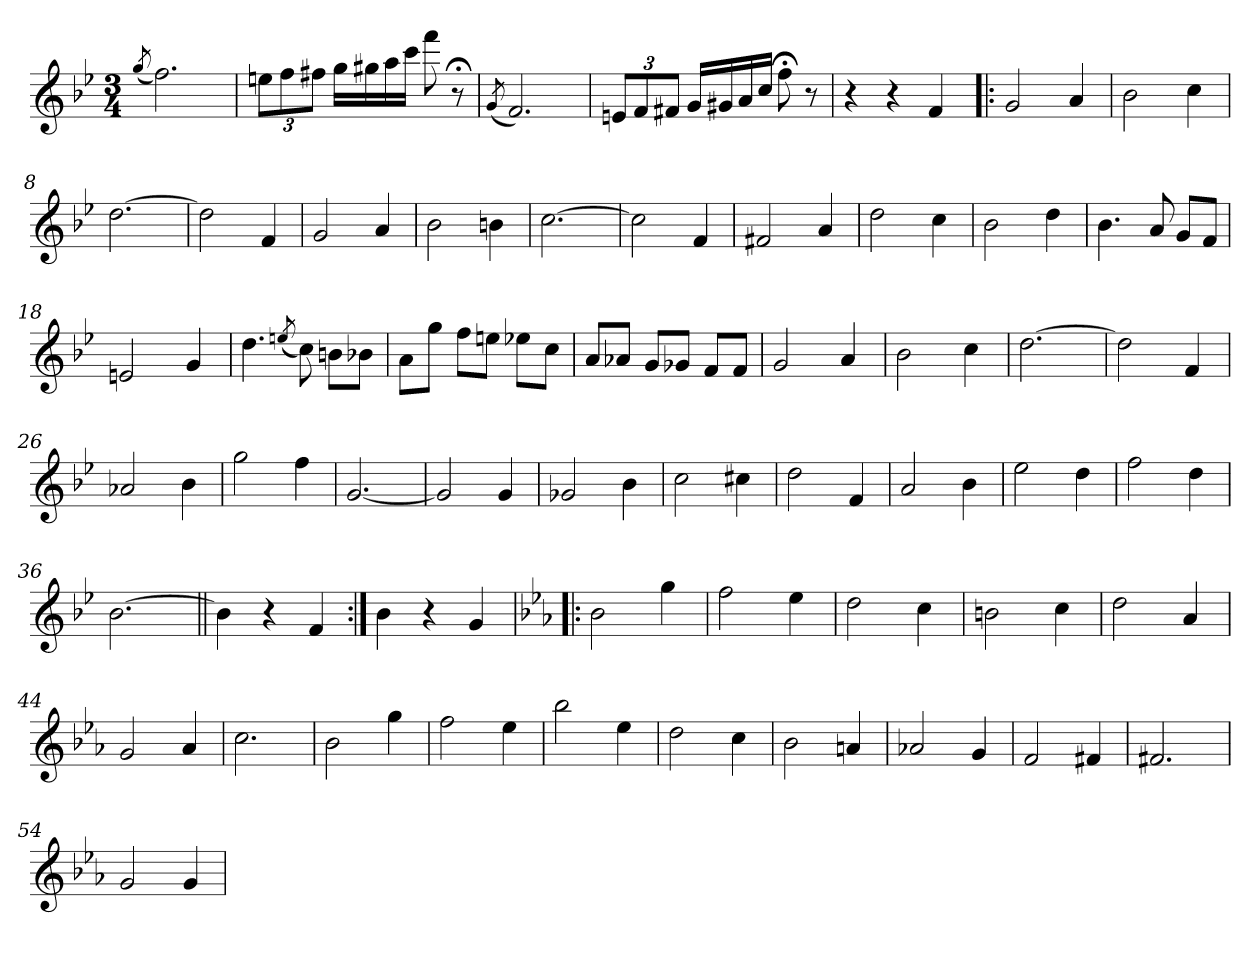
**kern
*part1
*staff1
*clefG2
*k[b-e-]
*B-:
*M3/4
=1
(<8qgg/
2.ff\)
=2
12een\L
12ff\
12ff#X\J
16gg\LL
16gg#X\
16aa\
16ccc\JJ
8fff\
8r;<
=3
(<8qg/
2.f/)
=4
12en/L
12f/
12f#X/J
16g/LL
16g#X/
16a/
16cc/JJ
8ff;<\
8r
!!LO:LB:g=z
=5
4r
4r
4f/
=6!|:
2g/
4a/
=7
2b-\
4cc\
=8
[2.dd\
=9
2dd\]
4f/
=10
2g/
4a/
!!LO:LB:g=z
=11
2b-\
4bn\
=12
[2.cc\
=13
2cc\]
4f/
=14
2f#X/
4a/
=15
2dd\
4cc\
=16
2b-\
4dd\
!!LO:LB:g=z
=17
4.b-\
8a/
8g/L
8f/J
=18
2en/
4g/
=19
4.dd\
(<8qeen/
8cc\)
8bn\L
8b-X\J
=20
8a\L
8gg\J
8ff\L
8een\J
8ee-X\L
8cc\J
=21
8a/L
8a-X/J
8g/L
8g-X/J
8f/L
8f/J
=22
2g/
4a/
!!LO:LB:g=z
=23
2b-\
4cc\
=24
[2.dd\
=25
2dd\]
4f/
=26
2a-X/
4b-\
=27
2gg\
4ff\
=28
[2.g/
!!LO:LB:g=z
=29
2g/]
4g/
=30
2g-X/
4b-\
=31
2cc\
4cc#X\
=32
2dd\
4f/
=33
2a/
4b-\
=34
2ee-\
4dd\
!!LO:LB:g=z
=35
2ff\
4dd\
=36
[2.b-\
=37||
4b-\]
4r
4f/
=38:|!
4b-\
4r
4g/
=39!|:
*k[b-e-a-]
*E-:
2b-\
4gg\
=40
2ff\
4ee-\
!!LO:LB:g=z
=41
2dd\
4cc\
=42
2bn\
4cc\
=43
2dd\
4a-/
=44
2g/
4a-/
=45
2.cc\
=46
2b-\
4gg\
!!LO:LB:g=z
=47
2ff\
4ee-\
=48
2bb-\
4ee-\
=49
2dd\
4cc\
=50
2b-\
4an/
=51
2a-X/
4g/
=52
2f/
4f#X/
!!LO:LB:g=z
=53
2.f#X/
=54
2g/
4g/
=
*-
